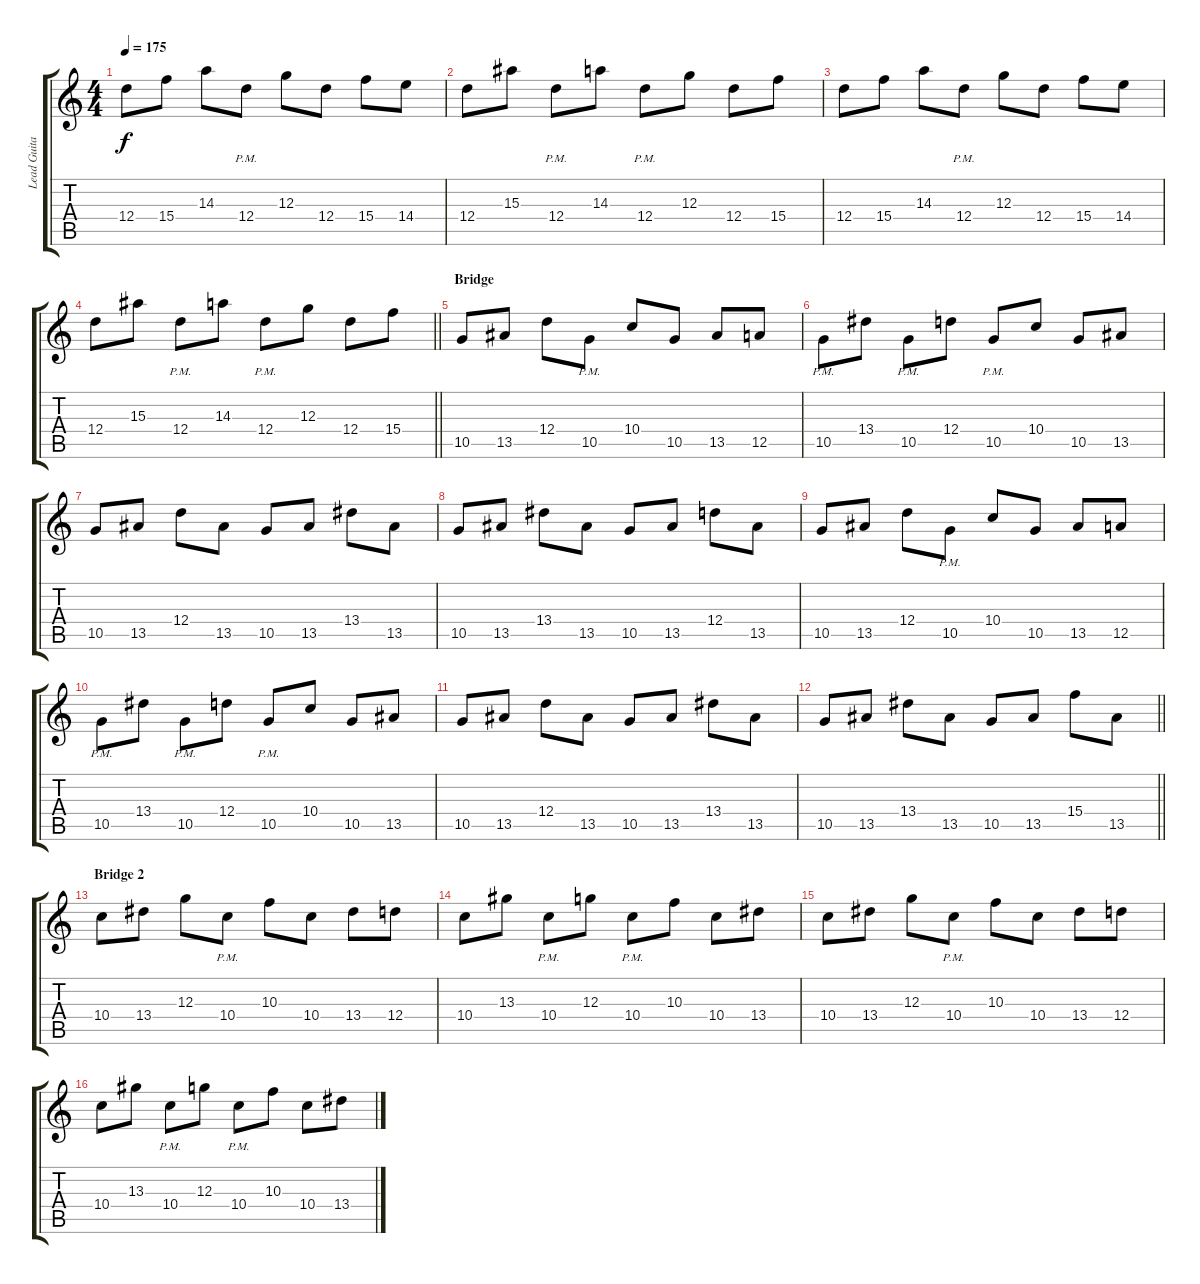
\track ("Lead Guitar" "Lead Guita") {instrument overdrivenguitar}
\staff {score tabs}
\tuning (E4 B3 G3 D3 A2 D2) {hide}
\ts (4 4)
\tempo 175
\clef g2
\ks c
12.4.8{dy f} 15.4.8 14.3.8 12.4{pm}.8 12.3.8 12.4.8 15.4.8 14.4.8 |
12.4.8 15.3.8 12.4{pm}.8 14.3.8 12.4{pm}.8 12.3.8 12.4.8 15.4.8 |
12.4.8 15.4.8 14.3.8 12.4{pm}.8 12.3.8 12.4.8 15.4.8 14.4.8 |
\barLineRight lightlight
12.4.8 15.3.8 12.4{pm}.8 14.3.8 12.4{pm}.8 12.3.8 12.4.8 15.4.8 |
\section ("" "Bridge")
10.5.8 13.5.8 12.4.8 10.5{pm}.8 10.4.8 10.5.8 13.5.8 12.5.8 |
10.5{pm}.8 13.4.8 10.5{pm}.8 12.4.8 10.5{pm}.8 10.4.8 10.5.8 13.5.8 |
10.5.8 13.5.8 12.4.8 13.5.8 10.5.8 13.5.8 13.4.8 13.5.8 |
10.5.8 13.5.8 13.4.8 13.5.8 10.5.8 13.5.8 12.4.8 13.5.8 |
10.5.8 13.5.8 12.4.8 10.5{pm}.8 10.4.8 10.5.8 13.5.8 12.5.8 |
10.5{pm}.8 13.4.8 10.5{pm}.8 12.4.8 10.5{pm}.8 10.4.8 10.5.8 13.5.8 |
10.5.8 13.5.8 12.4.8 13.5.8 10.5.8 13.5.8 13.4.8 13.5.8 |
\barLineRight lightlight
10.5.8 13.5.8 13.4.8 13.5.8 10.5.8 13.5.8 15.4.8 13.5.8 |
\section ("" "Bridge 2")
10.4.8 13.4.8 12.3.8 10.4{pm}.8 10.3.8 10.4.8 13.4.8 12.4.8 |
10.4.8 13.3.8 10.4{pm}.8 12.3.8 10.4{pm}.8 10.3.8 10.4.8 13.4.8 |
10.4.8 13.4.8 12.3.8 10.4{pm}.8 10.3.8 10.4.8 13.4.8 12.4.8 |
10.4.8 13.3.8 10.4{pm}.8 12.3.8 10.4{pm}.8 10.3.8 10.4.8 13.4.8
